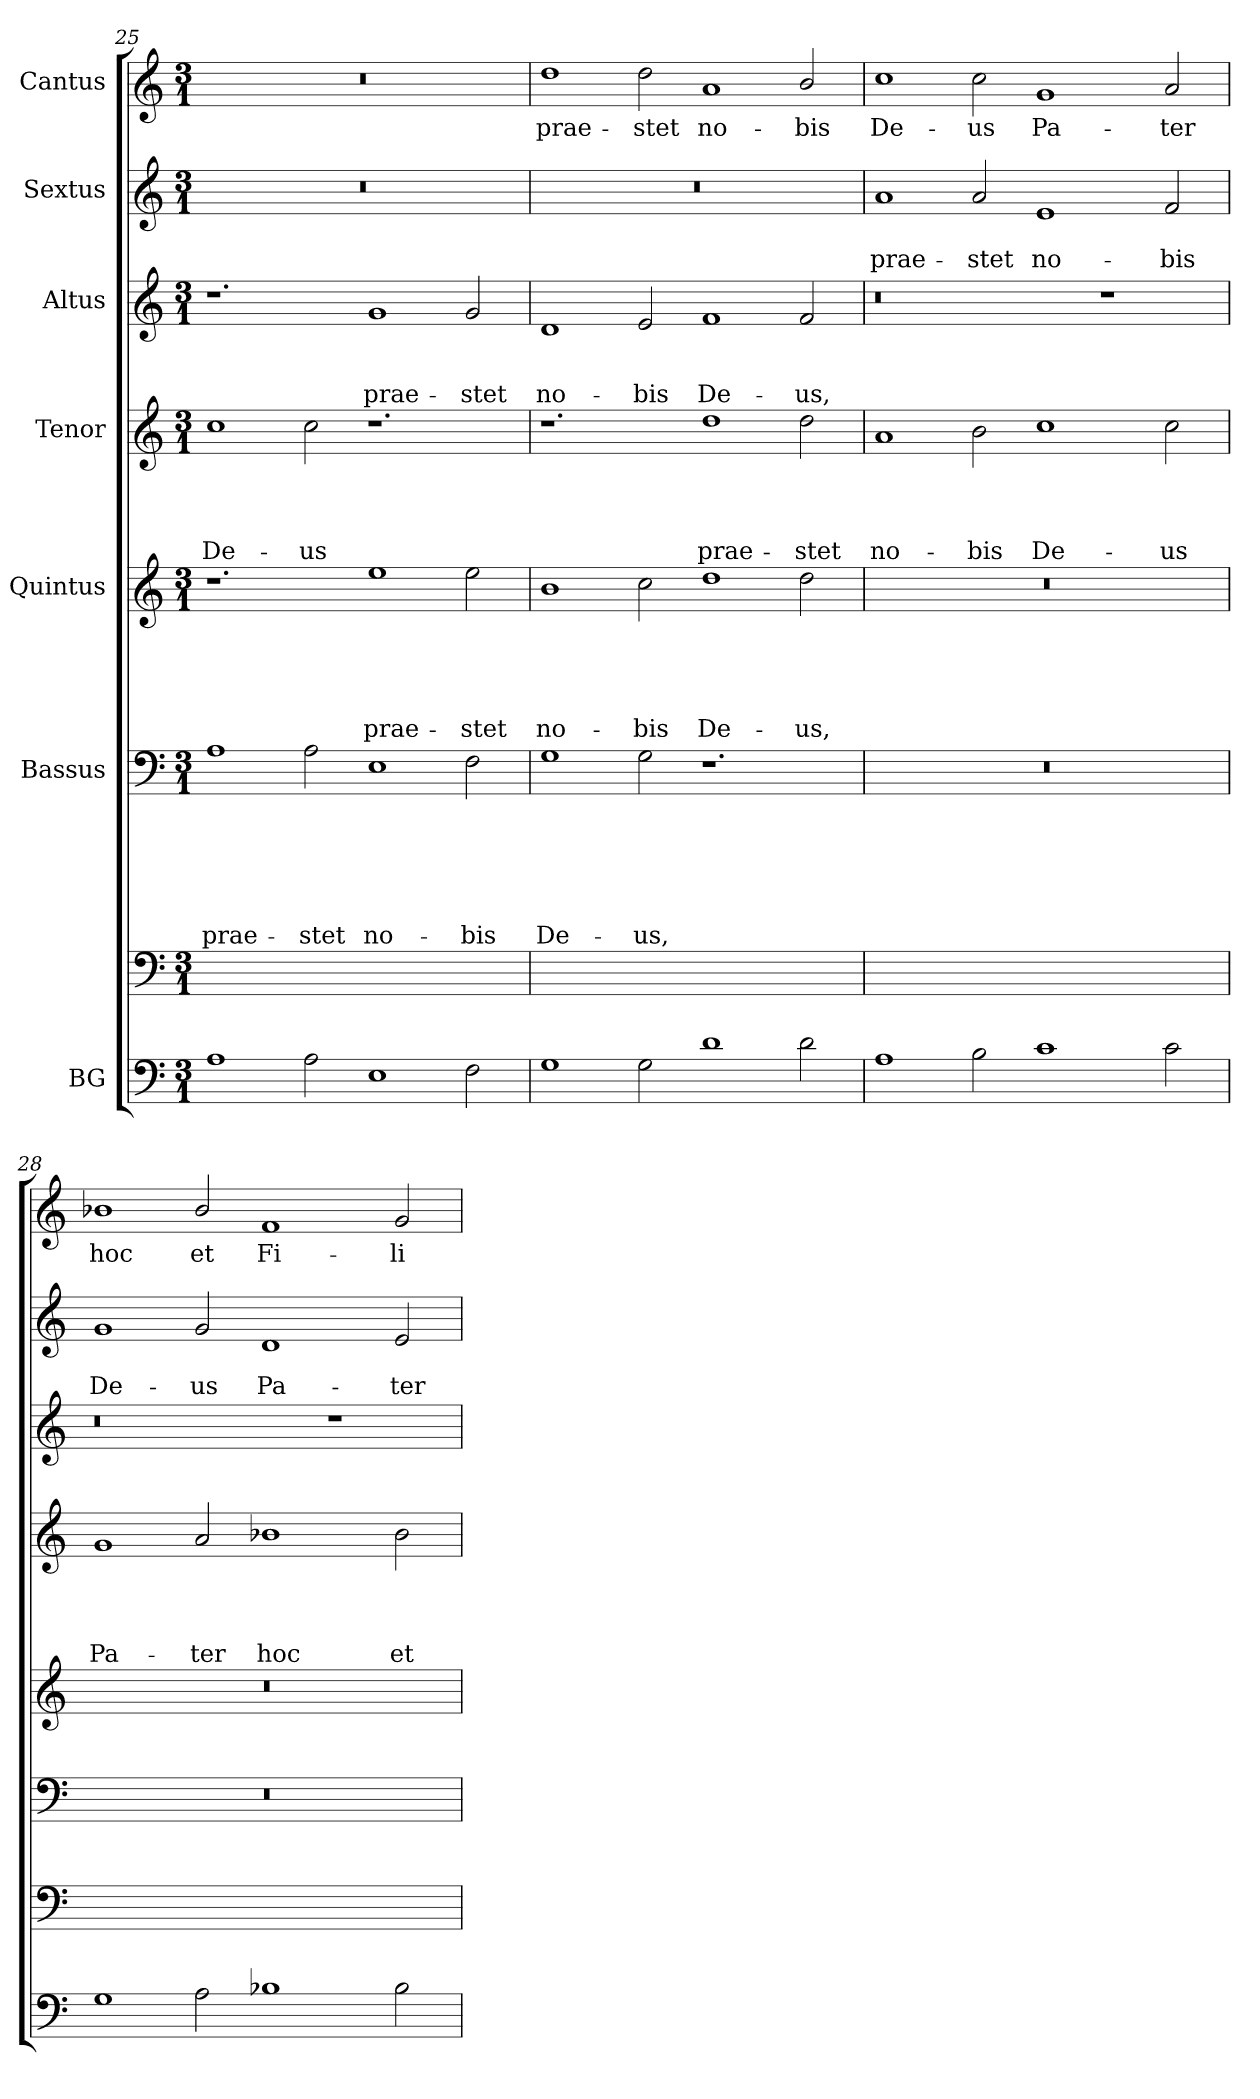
**kern	**kern	**kern	**text	**text	**text	**text	**text	**text	**kern	**text	**text	**text	**text	**text	**kern	**text	**text	**text	**text	**kern	**text	**text	**text	**kern	**text	**text	**kern	**text
*part7	*part7	*part6	*part6	*part6	*part6	*part6	*part6	*part6	*part5	*part5	*part5	*part5	*part5	*part5	*part4	*part4	*part4	*part4	*part4	*part3	*part3	*part3	*part3	*part2	*part2	*part2	*part1	*part1
*staff8	*staff7	*staff6	*staff6	*staff6	*staff6	*staff6	*staff6	*staff6	*staff5	*staff5	*staff5	*staff5	*staff5	*staff5	*staff4	*staff4	*staff4	*staff4	*staff4	*staff3	*staff3	*staff3	*staff3	*staff2	*staff2	*staff2	*staff1	*staff1
*I"BG	*	*I"Bassus	*	*	*	*	*	*	*I"Quintus	*	*	*	*	*	*I"Tenor	*	*	*	*	*I"Altus	*	*	*	*I"Sextus	*	*	*I"Cantus	*
*clefF4	*clefF4	*clefF4	*	*	*	*	*	*	*clefG2	*	*	*	*	*	*clefG2	*	*	*	*	*clefG2	*	*	*	*clefG2	*	*	*clefG2	*
*	*	*	*	*	*	*	*	*	*ITrd7c12	*	*	*	*	*	*ITrd7c12	*	*	*	*	*	*	*	*	*	*	*	*	*
*k[]	*k[]	*k[]	*	*	*	*	*	*	*k[]	*	*	*	*	*	*k[]	*	*	*	*	*k[]	*	*	*	*k[]	*	*	*k[]	*
*C:	*C:	*C:	*	*	*	*	*	*	*C:	*	*	*	*	*	*C:	*	*	*	*	*C:	*	*	*	*C:	*	*	*C:	*
*M3/1	*M3/1	*M3/1	*	*	*	*	*	*	*M3/1	*	*	*	*	*	*M3/1	*	*	*	*	*M3/1	*	*	*	*M3/1	*	*	*M3/1	*
=25	=25	=25	=25	=25	=25	=25	=25	=25	=25	=25	=25	=25	=25	=25	=25	=25	=25	=25	=25	=25	=25	=25	=25	=25	=25	=25	=25	=25
!	!	!	!	!	!	!	!	!LO:LY:b	!	!	!	!	!	!	!	!	!	!	!LO:LY:b	!	!	!	!	!	!	!	!	!
1A	0.ryy	1A	.	.	.	.	.	prae-	1.r	.	.	.	.	.	1c	.	.	.	De-	1.r	.	.	.	0.r	.	.	0.r	.
!	!	!	!	!	!	!	!	!LO:LY:b	!	!	!	!	!	!	!	!	!	!	!LO:LY:b	!	!	!	!	!	!	!	!	!
2A\	.	2A\	.	.	.	.	.	-stet	.	.	.	.	.	.	2c\	.	.	.	-us	.	.	.	.	.	.	.	.	.
!	!	!	!	!	!	!	!	!LO:LY:b	!	!	!	!	!	!LO:LY:b	!	!	!	!	!	!	!	!	!LO:LY:b	!	!	!	!	!
1E	.	1E	.	.	.	.	.	no-	1e	.	.	.	.	prae-	1.r	.	.	.	.	1g	.	.	prae-	.	.	.	.	.
!	!	!	!	!	!	!	!	!LO:LY:b	!	!	!	!	!	!LO:LY:b	!	!	!	!	!	!	!	!	!LO:LY:b	!	!	!	!	!
2F\	.	2F\	.	.	.	.	.	-bis	2e\	.	.	.	.	-stet	.	.	.	.	.	2g/	.	.	-stet	.	.	.	.	.
=26	=26	=26	=26	=26	=26	=26	=26	=26	=26	=26	=26	=26	=26	=26	=26	=26	=26	=26	=26	=26	=26	=26	=26	=26	=26	=26	=26	=26
!	!	!	!	!	!	!	!	!LO:LY:b	!	!	!	!	!	!LO:LY:b	!	!	!	!	!	!	!	!	!LO:LY:b	!	!	!	!	!LO:LY:b
1G	0.ryy	1G	.	.	.	.	.	De-	1B	.	.	.	.	no-	1.r	.	.	.	.	1d	.	.	no-	0.r	.	.	1dd	prae-
!	!	!	!	!	!	!	!	!LO:LY:b	!	!	!	!	!	!LO:LY:b	!	!	!	!	!	!	!	!	!LO:LY:b	!	!	!	!	!LO:LY:b
2G\	.	2G\	.	.	.	.	.	-us,	2c\	.	.	.	.	-bis	.	.	.	.	.	2e/	.	.	-bis	.	.	.	2dd\	-stet
!	!	!	!	!	!	!	!	!	!	!	!	!	!	!LO:LY:b	!	!	!	!	!LO:LY:b	!	!	!	!LO:LY:b	!	!	!	!	!LO:LY:b
1d	.	1.r	.	.	.	.	.	.	1d	.	.	.	.	De-	1d	.	.	.	prae-	1f	.	.	De-	.	.	.	1a	no-
!	!	!	!	!	!	!	!	!	!	!	!	!	!	!LO:LY:b	!	!	!	!	!LO:LY:b	!	!	!	!LO:LY:b	!	!	!	!	!LO:LY:b
2d\	.	.	.	.	.	.	.	.	2d\	.	.	.	.	-us,	2d\	.	.	.	-stet	2f/	.	.	-us,	.	.	.	2b/	-bis
=27	=27	=27	=27	=27	=27	=27	=27	=27	=27	=27	=27	=27	=27	=27	=27	=27	=27	=27	=27	=27	=27	=27	=27	=27	=27	=27	=27	=27
!	!	!	!	!	!	!	!	!	!	!	!	!	!	!	!	!	!	!	!LO:LY:b	!	!	!	!	!	!	!LO:LY:b	!	!LO:LY:b
1A	0.ryy	0.r	.	.	.	.	.	.	0.r	.	.	.	.	.	1A	.	.	.	no-	0r	.	.	.	1a	.	prae-	1cc	De-
!	!	!	!	!	!	!	!	!	!	!	!	!	!	!	!	!	!	!	!LO:LY:b	!	!	!	!	!	!	!LO:LY:b	!	!LO:LY:b
2B\	.	.	.	.	.	.	.	.	.	.	.	.	.	.	2B\	.	.	.	-bis	.	.	.	.	2a/	.	-stet	2cc\	-us
!	!	!	!	!	!	!	!	!	!	!	!	!	!	!	!	!	!	!	!LO:LY:b	!	!	!	!	!	!	!LO:LY:b	!	!LO:LY:b
1c	.	.	.	.	.	.	.	.	.	.	.	.	.	.	1c	.	.	.	De-	.	.	.	.	1e	.	no-	1g	Pa-
.	.	.	.	.	.	.	.	.	.	.	.	.	.	.	.	.	.	.	.	1r	.	.	.	.	.	.	.	.
!	!	!	!	!	!	!	!	!	!	!	!	!	!	!	!	!	!	!	!LO:LY:b	!	!	!	!	!	!	!LO:LY:b	!	!LO:LY:b
2c\	.	.	.	.	.	.	.	.	.	.	.	.	.	.	2c\	.	.	.	-us	.	.	.	.	2f/	.	-bis	2a/	-ter
!!LO:PB:g=z
=28	=28	=28	=28	=28	=28	=28	=28	=28	=28	=28	=28	=28	=28	=28	=28	=28	=28	=28	=28	=28	=28	=28	=28	=28	=28	=28	=28	=28
!	!	!	!	!	!	!	!	!	!	!	!	!	!	!	!	!	!	!	!LO:LY:b	!	!	!	!	!	!	!LO:LY:b	!	!LO:LY:b
1G	0.ryy	0.r	.	.	.	.	.	.	0.r	.	.	.	.	.	1G	.	.	.	Pa-	0r	.	.	.	1g	.	De-	1b-X	hoc
!	!	!	!	!	!	!	!	!	!	!	!	!	!	!	!	!	!	!	!LO:LY:b	!	!	!	!	!	!	!LO:LY:b	!	!LO:LY:b
2A\	.	.	.	.	.	.	.	.	.	.	.	.	.	.	2A/	.	.	.	-ter	.	.	.	.	2g/	.	-us	2b-/	et
!	!	!	!	!	!	!	!	!	!	!	!	!	!	!	!	!	!	!	!LO:LY:b	!	!	!	!	!	!	!LO:LY:b	!	!LO:LY:b
1B-X	.	.	.	.	.	.	.	.	.	.	.	.	.	.	1B-X	.	.	.	hoc	.	.	.	.	1d	.	Pa-	1f	Fi-
.	.	.	.	.	.	.	.	.	.	.	.	.	.	.	.	.	.	.	.	1r	.	.	.	.	.	.	.	.
!	!	!	!	!	!	!	!	!	!	!	!	!	!	!	!	!	!	!	!LO:LY:b	!	!	!	!	!	!	!LO:LY:b	!	!LO:LY:b
2B-\	.	.	.	.	.	.	.	.	.	.	.	.	.	.	2B-\	.	.	.	et	.	.	.	.	2e/	.	-ter	2g/	-li-
=	=	=	=	=	=	=	=	=	=	=	=	=	=	=	=	=	=	=	=	=	=	=	=	=	=	=	=	=
*-	*-	*-	*-	*-	*-	*-	*-	*-	*-	*-	*-	*-	*-	*-	*-	*-	*-	*-	*-	*-	*-	*-	*-	*-	*-	*-	*-	*-
